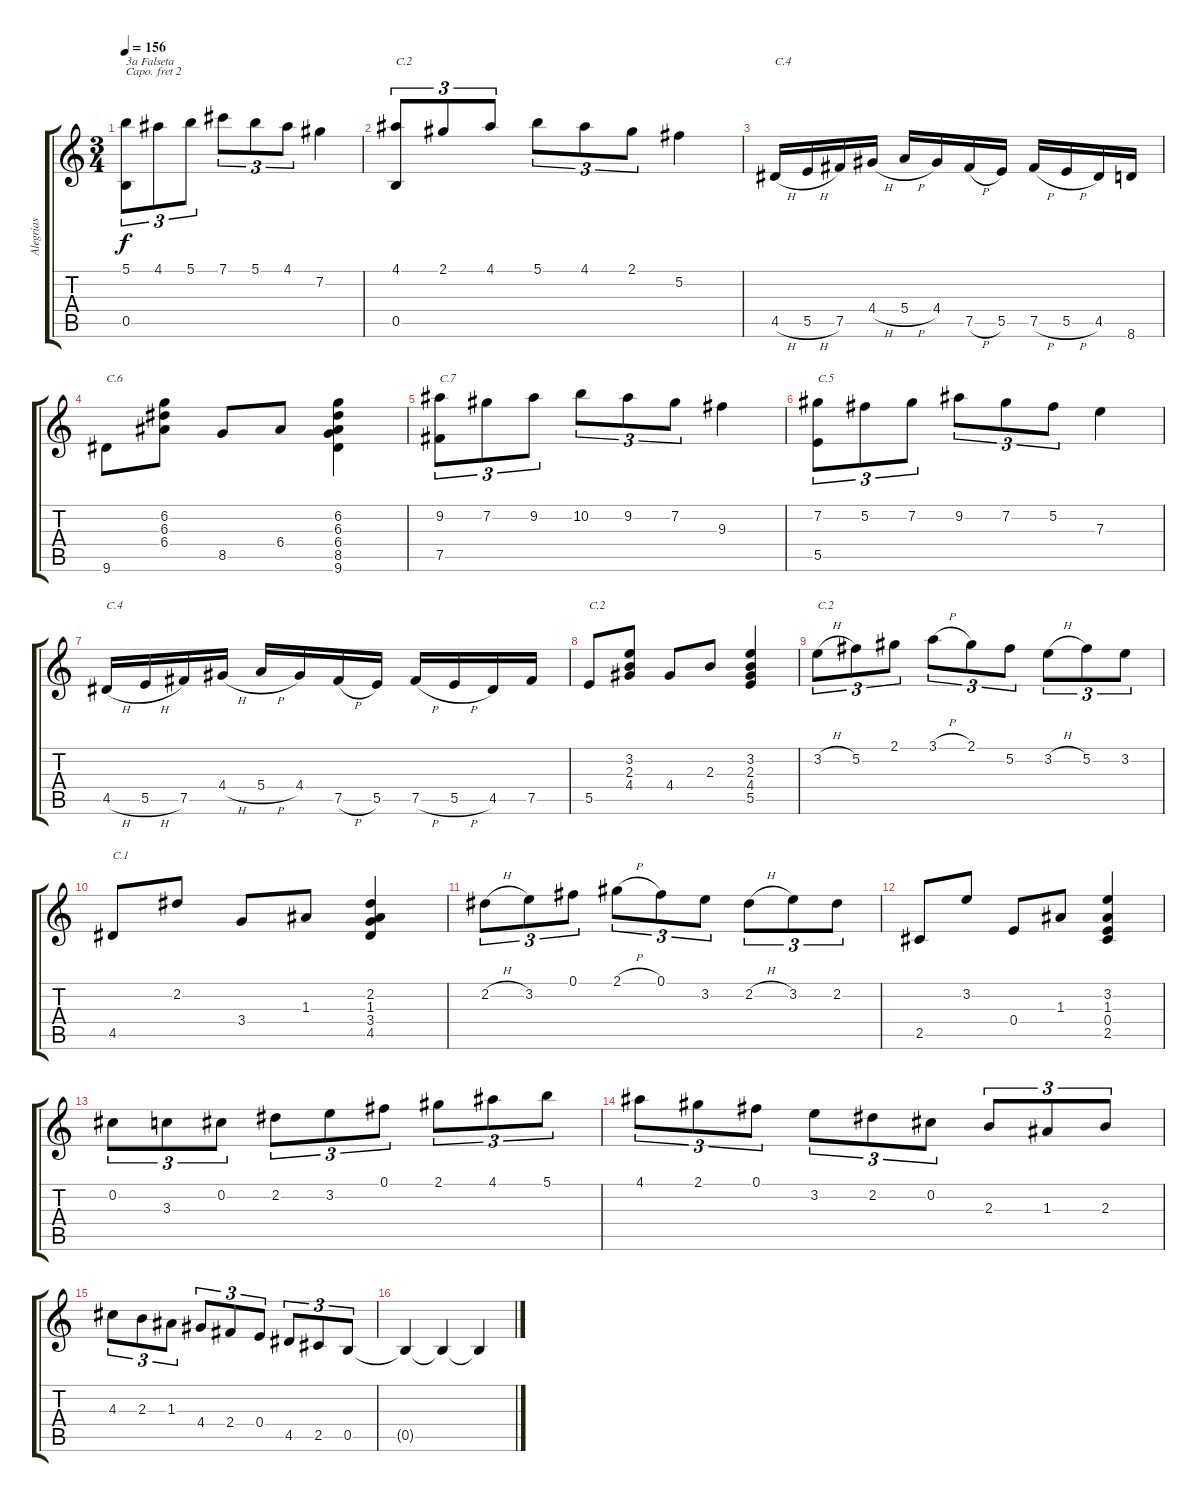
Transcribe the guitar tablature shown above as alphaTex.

\track ("Alegrias" "Alegrias") {instrument acousticguitarnylon}
\staff {score tabs}
\capo 2
\tuning (E4 B3 G3 D3 A2 E2) {hide}
\ts (3 4)
\tempo 156
\clef g2
\ks c
(5.1 0.5).8{tu (3 2) txt "3a Falseta" dy f} 4.1.8{tu (3 2)} 5.1.8{tu (3 2)} 7.1.8{tu (3 2)} 5.1.8{tu (3 2)} 4.1.8{tu (3 2)} 7.2.4 |
(4.1 0.5).8{tu (3 2) txt "C.2"} 2.1.8{tu (3 2)} 4.1.8{tu (3 2)} 5.1.8{tu (3 2)} 4.1.8{tu (3 2)} 2.1.8{tu (3 2)} 5.2.4 |
4.5{h}.16{txt "C.4"} 5.5{h}.16 7.5.16 4.4{h}.16 5.4{h}.16 4.4.16 7.5{h}.16 5.5.16 7.5{h}.16 5.5{h}.16 4.5.16 8.6.16 |
9.6.8{txt "C.6"} (6.2 6.3 6.4).8 8.5.8 6.4.8 (6.2 6.3 6.4 8.5 9.6).4 |
(9.2 7.5).8{tu (3 2) txt "C.7"} 7.2.8{tu (3 2)} 9.2.8{tu (3 2)} 10.2.8{tu (3 2)} 9.2.8{tu (3 2)} 7.2.8{tu (3 2)} 9.3.4 |
(7.2 5.5).8{tu (3 2) txt "C.5"} 5.2.8{tu (3 2)} 7.2.8{tu (3 2)} 9.2.8{tu (3 2)} 7.2.8{tu (3 2)} 5.2.8{tu (3 2)} 7.3.4 |
4.5{h}.16{txt "C.4"} 5.5{h}.16 7.5.16 4.4{h}.16 5.4{h}.16 4.4.16 7.5{h}.16 5.5.16 7.5{h}.16 5.5{h}.16 4.5.16 7.5.16 |
5.5.8{txt "C.2"} (3.2 2.3 4.4).8 4.4.8 2.3.8 (3.2 2.3 4.4 5.5).4 |
3.2{h}.8{tu (3 2) txt "C.2"} 5.2.8{tu (3 2)} 2.1.8{tu (3 2)} 3.1{h}.8{tu (3 2)} 2.1.8{tu (3 2)} 5.2.8{tu (3 2)} 3.2{h}.8{tu (3 2)} 5.2.8{tu (3 2)} 3.2.8{tu (3 2)} |
4.5.8{txt "C.1"} 2.2.8 3.4.8 1.3.8 (2.2 1.3 3.4 4.5).4 |
2.2{h}.8{tu (3 2)} 3.2.8{tu (3 2)} 0.1.8{tu (3 2)} 2.1{h}.8{tu (3 2)} 0.1.8{tu (3 2)} 3.2.8{tu (3 2)} 2.2{h}.8{tu (3 2)} 3.2.8{tu (3 2)} 2.2.8{tu (3 2)} |
2.5.8 3.2.8 0.4.8 1.3.8 (3.2 1.3 0.4 2.5).4 |
0.2.8{tu (3 2)} 3.3.8{tu (3 2)} 0.2.8{tu (3 2)} 2.2.8{tu (3 2)} 3.2.8{tu (3 2)} 0.1.8{tu (3 2)} 2.1.8{tu (3 2)} 4.1.8{tu (3 2)} 5.1.8{tu (3 2)} |
4.1.8{tu (3 2)} 2.1.8{tu (3 2)} 0.1.8{tu (3 2)} 3.2.8{tu (3 2)} 2.2.8{tu (3 2)} 0.2.8{tu (3 2)} 2.3.8{tu (3 2)} 1.3.8{tu (3 2)} 2.3.8{tu (3 2)} |
4.3.8{tu (3 2)} 2.3.8{tu (3 2)} 1.3.8{tu (3 2)} 4.4.8{tu (3 2)} 2.4.8{tu (3 2)} 0.4.8{tu (3 2)} 4.5.8{tu (3 2)} 2.5.8{tu (3 2)} 0.5.8{tu (3 2)} |
0.5{t}.4 0.5{t}.4 0.5{t}.4
